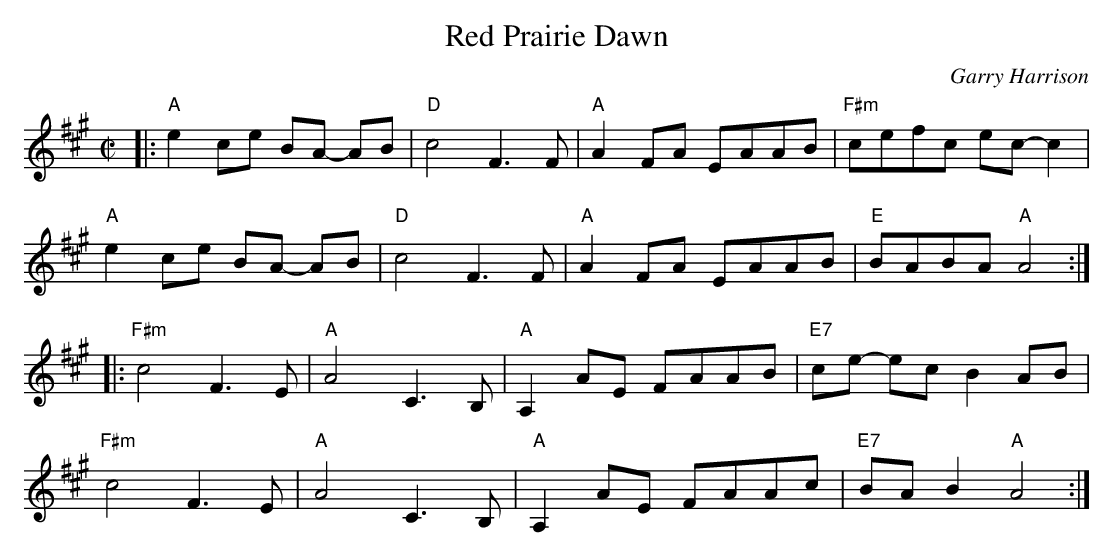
X:1
T:Red Prairie Dawn
C:Garry Harrison
M:C|
L:1/8
K:Amaj
|:"A"e2ce BA- AB | "D"c4 F3F | "A"A2FA EAAB | "F#m"cefc ec-c2 |
"A"e2ce BA- AB | "D"c4 F3F | "A"A2FA EAAB | "E" BABA "A"A4 :|
|:"F#m"c4 F3E | "A"A4 C3B, |"A"A,2AE FAAB | "E7"ce- ec B2AB |
"F#m"c4 F3E | "A"A4 C3B, |"A"A,2AE FAAc | "E7"BAB2 "A"A4 :|
